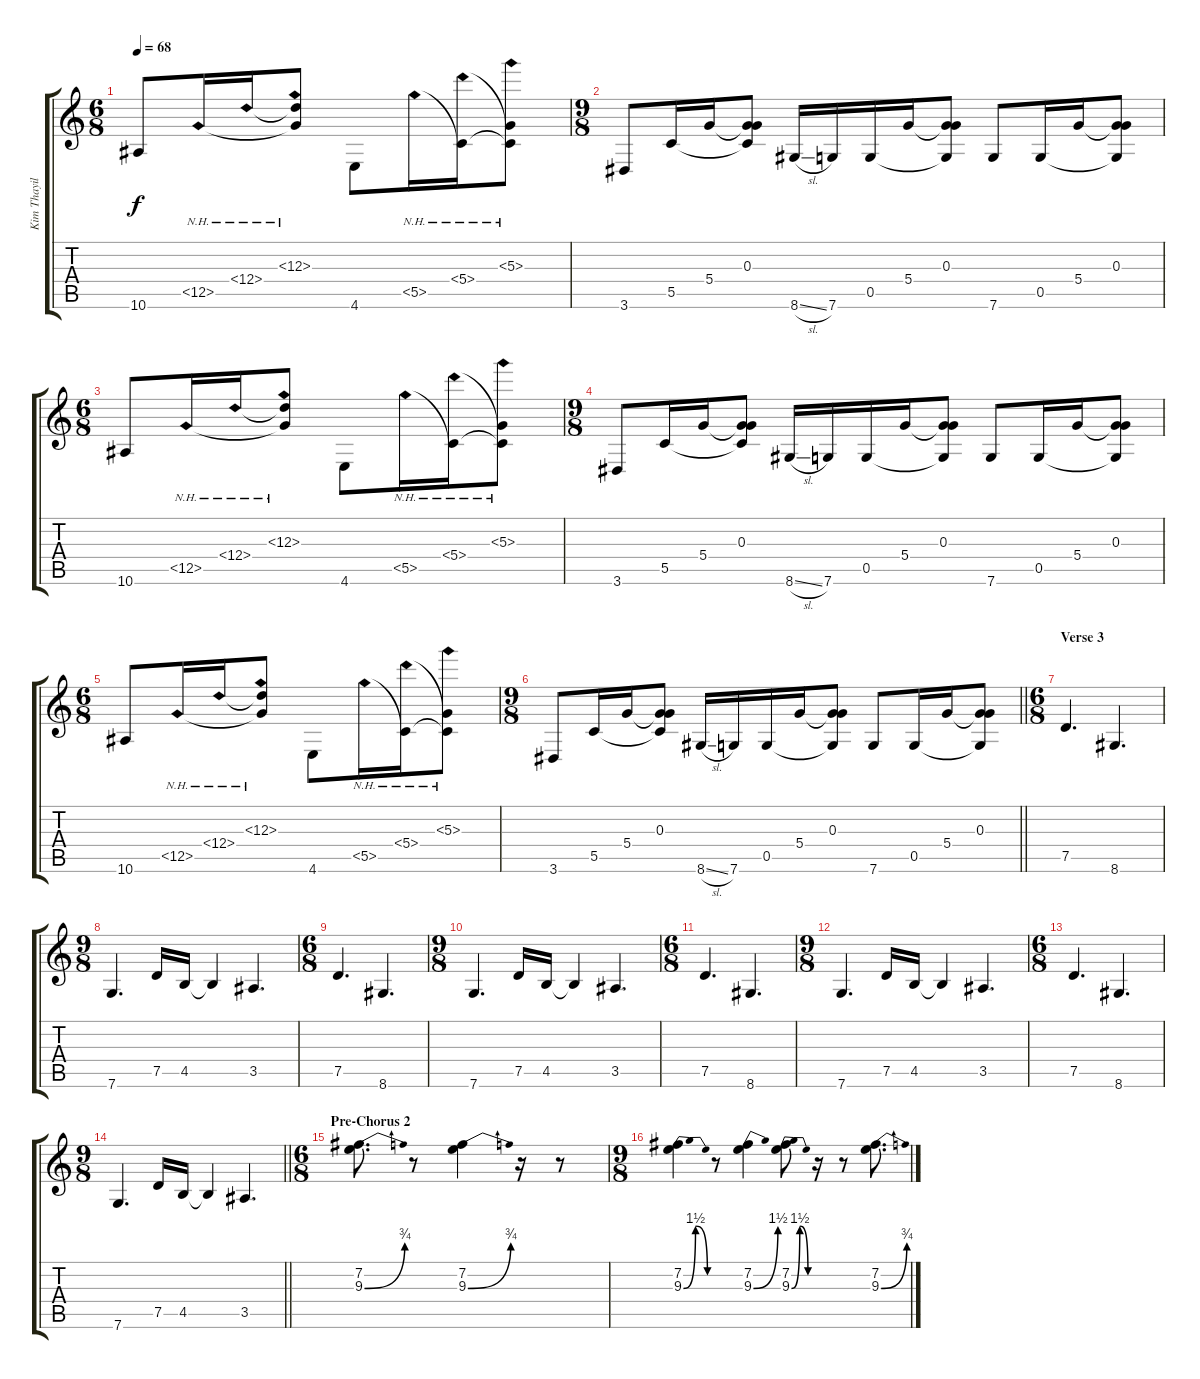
\track ("Kim Thayil" "Kim Thayil") {instrument distortionguitar}
\staff {score tabs}
\tuning (E4 B3 G3 D3 G2 C2) {hide}
\ts (6 8)
\tempo 68
\clef g2
\ks c
10.6.8{dy f} 12.5{nh}.16 12.4{nh}.16 (12.3{nh} 12.4{t} 12.5{t}).8 4.6.8 5.5{nh}.16 (5.4{nh} 5.5{t}).16 (5.3{nh} 5.4{t} 5.5{t}).8 |
\ts (9 8)
3.6.8 5.5.16 5.4.16 (0.3 5.4{t} 5.5{t}).8 8.6{sl}.16 7.6.16 0.5.16 5.4.16 (0.3 5.4{t} 0.5{t}).8 7.6.8 0.5.16 5.4.16 (0.3 5.4{t} 0.5{t}).8 |
\ts (6 8)
10.6.8 12.5{nh}.16 12.4{nh}.16 (12.3{nh} 12.4{t} 12.5{t}).8 4.6.8 5.5{nh}.16 (5.4{nh} 5.5{t}).16 (5.3{nh} 5.4{t} 5.5{t}).8 |
\ts (9 8)
3.6.8 5.5.16 5.4.16 (0.3 5.4{t} 5.5{t}).8 8.6{sl}.16 7.6.16 0.5.16 5.4.16 (0.3 5.4{t} 0.5{t}).8 7.6.8 0.5.16 5.4.16 (0.3 5.4{t} 0.5{t}).8 |
\ts (6 8)
10.6.8 12.5{nh}.16 12.4{nh}.16 (12.3{nh} 12.4{t} 12.5{t}).8 4.6.8 5.5{nh}.16 (5.4{nh} 5.5{t}).16 (5.3{nh} 5.4{t} 5.5{t}).8 |
\ts (9 8)
\barLineRight lightlight
3.6.8 5.5.16 5.4.16 (0.3 5.4{t} 5.5{t}).8 8.6{sl}.16 7.6.16 0.5.16 5.4.16 (0.3 5.4{t} 0.5{t}).8 7.6.8 0.5.16 5.4.16 (0.3 5.4{t} 0.5{t}).8 |
\ts (6 8)
\section ("" "Verse 3")
7.5.4{d volume 9} 8.6.4{d} |
\ts (9 8)
7.6.4{d} 7.5.16 4.5.16 4.5{t}.4 3.5.4{d} |
\ts (6 8)
7.5.4{d} 8.6.4{d} |
\ts (9 8)
7.6.4{d} 7.5.16 4.5.16 4.5{t}.4 3.5.4{d} |
\ts (6 8)
7.5.4{d} 8.6.4{d} |
\ts (9 8)
7.6.4{d} 7.5.16 4.5.16 4.5{t}.4 3.5.4{d} |
\ts (6 8)
7.5.4{d} 8.6.4{d} |
\ts (9 8)
\barLineRight lightlight
7.6.4{d} 7.5.16 4.5.16 4.5{t}.4 3.5.4{d} |
\ts (6 8)
\section ("" "Pre-Chorus 2")
(7.2 9.3{be (bend 0 0 60 3)}).8{d} r.8 (7.2 9.3{be (bend 0 0 60 3)}).4 r.16 r.8 |
\ts (9 8)
(7.2 9.3{be (bendrelease 0 0 15 6 45 6 60 0)}).4 r.8 (7.2 9.3{be (bend 0 0 60 6)}).4 (7.2 9.3{be (bendrelease 0 0 15 6 30 6 60 0)}).8 r.16 r.8 (7.2 9.3{be (bend 0 0 60 3)}).8{d}
